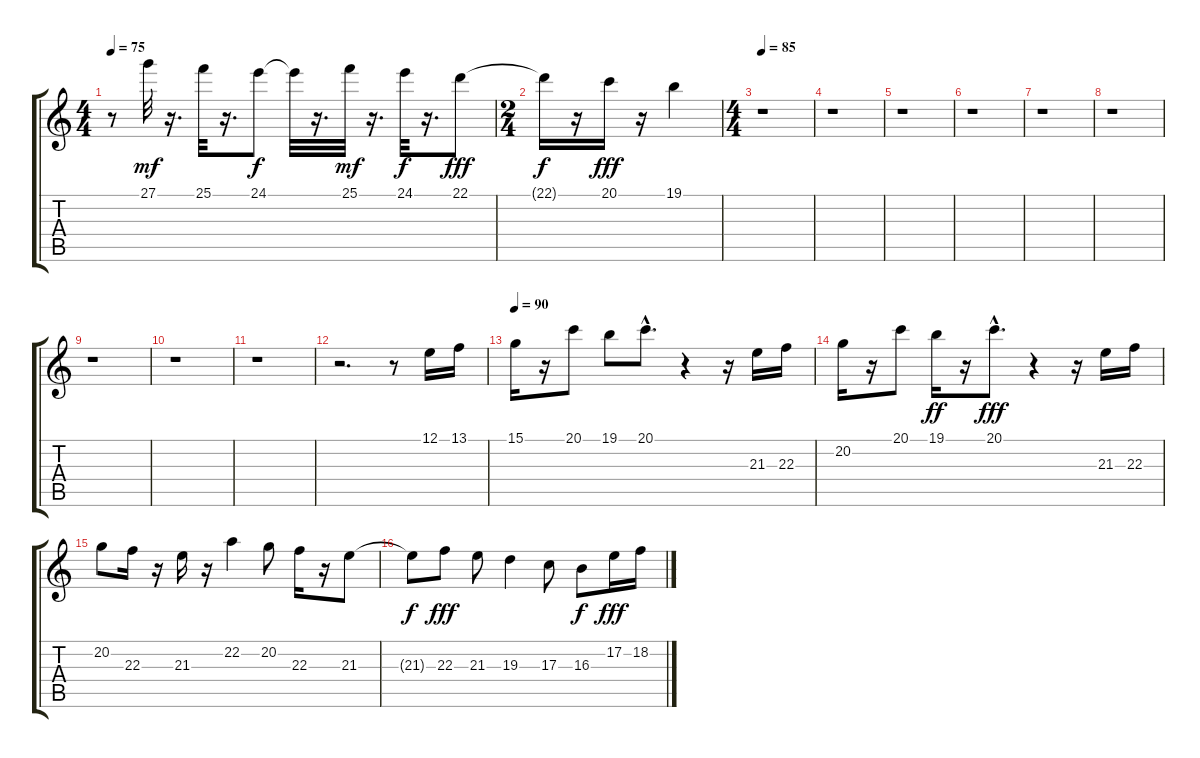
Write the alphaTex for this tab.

\track "" {instrument brightacousticpiano}
\staff {score tabs}
\tuning (E4 B3 G3 D3 A2 E2) {hide}
\ts (4 4)
\tempo 75
\clef g2
\ks c
r.8{dy f} 27.1.32{dy mf} r.16{d} 25.1.32 r.16{d} 24.1.8{dy f} 24.1{t}.32 r.16{d} 25.1.32{dy mf} r.16{d} 24.1.32{dy f} r.16{d} 22.1.8{dy fff} |
\ts (2 4)
22.1{t}.16{dy f} r.16 20.1.16{dy fff} r.16 19.1.4 |
\ts (4 4)
\tempo 85
r.1 |
r.1 |
r.1 |
r.1 |
r.1 |
r.1 |
r.1 |
r.1 |
r.1 |
r.2{d} r.8 12.1.16 13.1.16 |
\tempo 90
15.1.16 r.16 20.1.8 19.1.8 20.1{hac}.8{d} r.4 r.16 21.3.16 22.3.16 |
20.2.16 r.16 20.1.8 19.1.16{dy ff} r.16 20.1{hac}.8{d dy fff} r.4 r.16 21.3.16 22.3.16 |
20.2.8 22.3.16 r.16 21.3.16 r.16 22.2.4 20.2.8 22.3.16 r.16 21.3.8 |
21.3{t}.8{dy f} 22.3.8{dy fff} 21.3.8 19.3.4 17.3.8 16.3.8{dy f} 17.2.16{dy fff} 18.2.16
